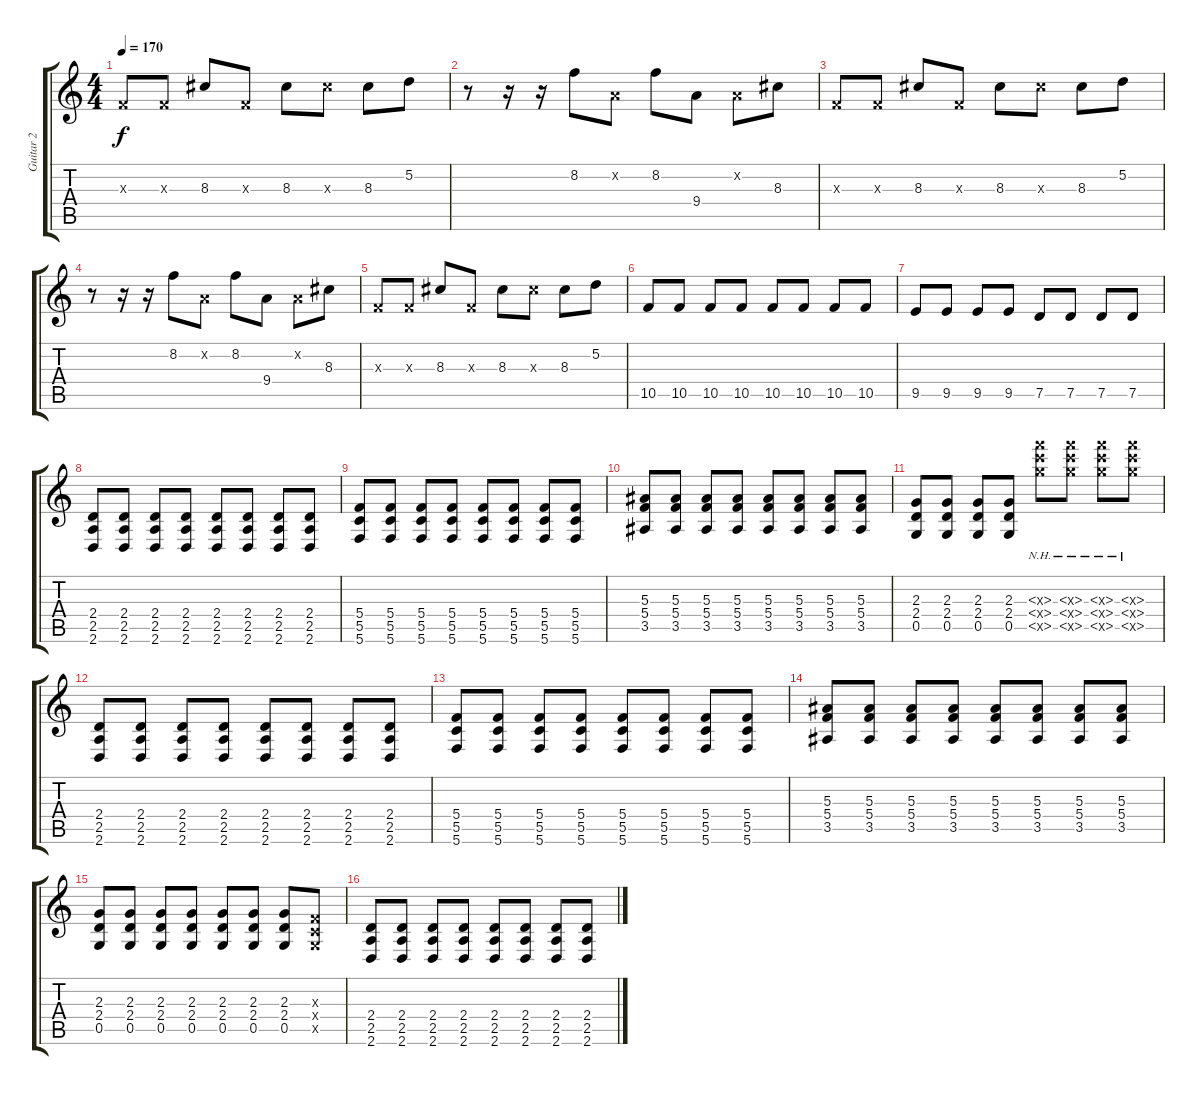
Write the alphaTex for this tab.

\track ("Guitar 2" "Guitar 2") {instrument distortionguitar}
\staff {score tabs}
\tuning (D4 A3 F3 C3 G2 C2) {hide}
\ts (4 4)
\tempo 170
\clef g2
\ks c
0.3{x}.8{dy f} 0.3{x}.8 8.3.8 0.3{x}.8 8.3.8 8.3{x}.8 8.3.8 5.2.8 |
r.8 r.16 r.16 8.2.8 0.2{x}.8 8.2.8 9.4.8 0.2{x}.8 8.3.8 |
0.3{x}.8 0.3{x}.8 8.3.8 0.3{x}.8 8.3.8 8.3{x}.8 8.3.8 5.2.8 |
r.8 r.16 r.16 8.2.8 0.2{x}.8 8.2.8 9.4.8 0.2{x}.8 8.3.8 |
0.3{x}.8 0.3{x}.8 8.3.8 0.3{x}.8 8.3.8 8.3{x}.8 8.3.8 5.2.8 |
10.5.8 10.5.8 10.5.8 10.5.8 10.5.8 10.5.8 10.5.8 10.5.8 |
9.5.8 9.5.8 9.5.8 9.5.8 7.5.8 7.5.8 7.5.8 7.5.8 |
(2.4 2.5 2.6).8{balance 8} (2.4 2.5 2.6).8 (2.4 2.5 2.6).8 (2.4 2.5 2.6).8 (2.4 2.5 2.6).8 (2.4 2.5 2.6).8 (2.4 2.5 2.6).8 (2.4 2.5 2.6).8 |
(5.4 5.5 5.6).8 (5.4 5.5 5.6).8 (5.4 5.5 5.6).8 (5.4 5.5 5.6).8 (5.4 5.5 5.6).8 (5.4 5.5 5.6).8 (5.4 5.5 5.6).8 (5.4 5.5 5.6).8 |
(5.3 5.4 3.5).8 (5.3 5.4 3.5).8 (5.3 5.4 3.5).8 (5.3 5.4 3.5).8 (5.3 5.4 3.5).8 (5.3 5.4 3.5).8 (5.3 5.4 3.5).8 (5.3 5.4 3.5).8 |
(2.3 2.4 0.5).8 (2.3 2.4 0.5).8 (2.3 2.4 0.5).8 (2.3 2.4 0.5).8 (5.3{nh x} 5.4{nh x} 5.5{nh x}).8 (5.3{nh x} 5.4{nh x} 5.5{nh x}).8 (5.3{nh x} 5.4{nh x} 5.5{nh x}).8 (5.3{nh x} 5.4{nh x} 5.5{nh x}).8 |
(2.4 2.5 2.6).8 (2.4 2.5 2.6).8 (2.4 2.5 2.6).8 (2.4 2.5 2.6).8 (2.4 2.5 2.6).8 (2.4 2.5 2.6).8 (2.4 2.5 2.6).8 (2.4 2.5 2.6).8 |
(5.4 5.5 5.6).8 (5.4 5.5 5.6).8 (5.4 5.5 5.6).8 (5.4 5.5 5.6).8 (5.4 5.5 5.6).8 (5.4 5.5 5.6).8 (5.4 5.5 5.6).8 (5.4 5.5 5.6).8 |
(5.3 5.4 3.5).8 (5.3 5.4 3.5).8 (5.3 5.4 3.5).8 (5.3 5.4 3.5).8 (5.3 5.4 3.5).8 (5.3 5.4 3.5).8 (5.3 5.4 3.5).8 (5.3 5.4 3.5).8 |
(2.3 2.4 0.5).8 (2.3 2.4 0.5).8 (2.3 2.4 0.5).8 (2.3 2.4 0.5).8 (2.3 2.4 0.5).8 (2.3 2.4 0.5).8 (2.3 2.4 0.5).8 (0.3{x} 0.4{x} 0.5{x}).8 |
(2.4 2.5 2.6).8 (2.4 2.5 2.6).8 (2.4 2.5 2.6).8 (2.4 2.5 2.6).8 (2.4 2.5 2.6).8 (2.4 2.5 2.6).8 (2.4 2.5 2.6).8 (2.4 2.5 2.6).8
